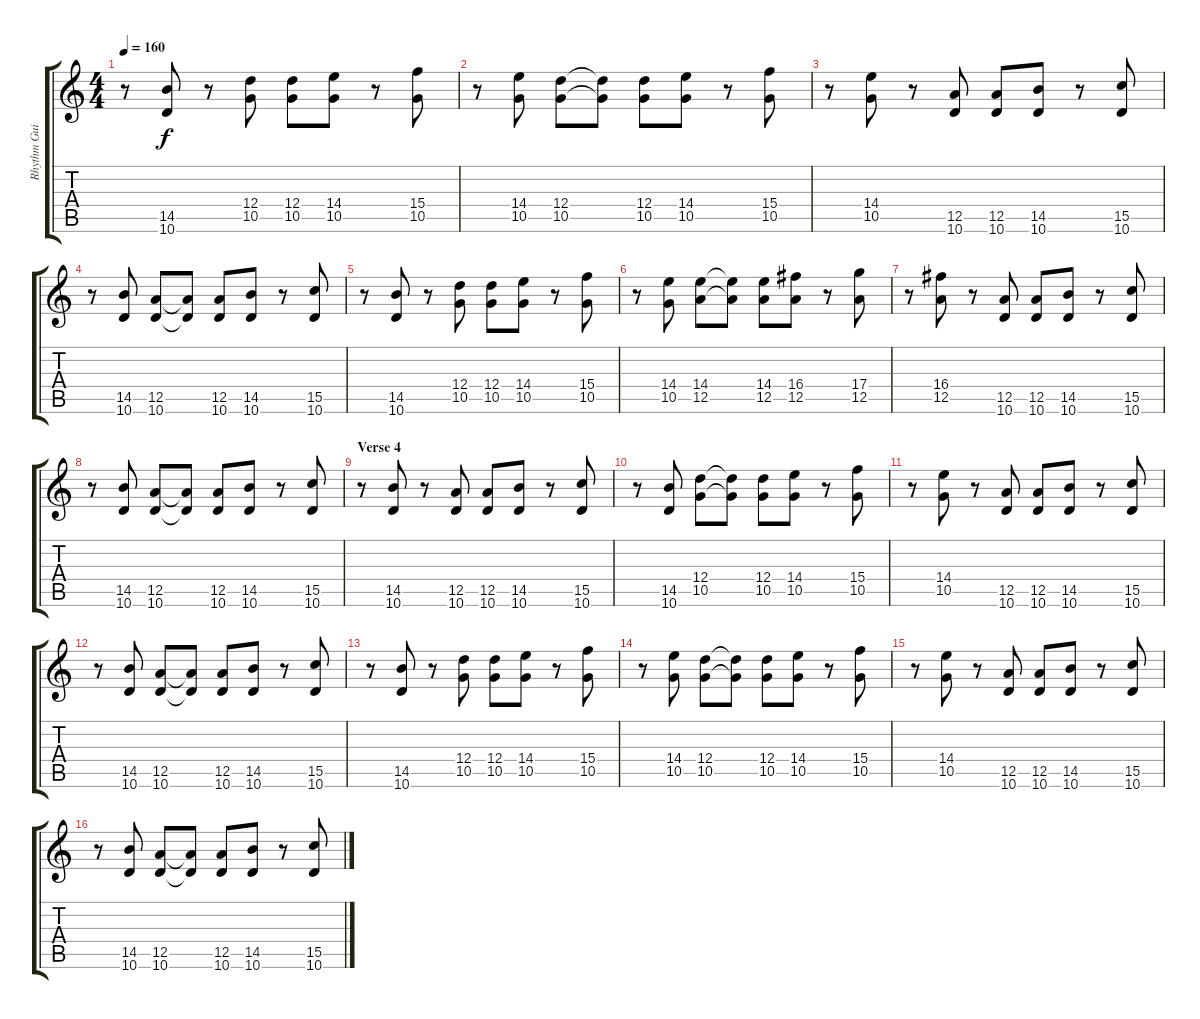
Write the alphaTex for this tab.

\track ("Rhythm Guitar" "Rhythm Gui") {instrument electricguitarmuted}
\staff {score tabs}
\tuning (E4 B3 G3 D3 A2 E2) {hide}
\ts (4 4)
\tempo 160
\clef g2
\ks c
r.8{dy f} (14.5 10.6).8 r.8 (12.4 10.5).8 (12.4 10.5).8 (14.4 10.5).8 r.8 (15.4 10.5).8 |
r.8 (14.4 10.5).8 (12.4 10.5).8 (12.4{t} 10.5{t}).8 (12.4 10.5).8 (14.4 10.5).8 r.8 (15.4 10.5).8 |
r.8 (14.4 10.5).8 r.8 (12.5 10.6).8 (12.5 10.6).8 (14.5 10.6).8 r.8 (15.5 10.6).8 |
r.8 (14.5 10.6).8 (12.5 10.6).8 (12.5{t} 10.6{t}).8 (12.5 10.6).8 (14.5 10.6).8 r.8 (15.5 10.6).8 |
r.8 (14.5 10.6).8 r.8 (12.4 10.5).8 (12.4 10.5).8 (14.4 10.5).8 r.8 (15.4 10.5).8 |
r.8 (14.4 10.5).8 (14.4 12.5).8 (14.4{t} 12.5{t}).8 (14.4 12.5).8 (16.4 12.5).8 r.8 (17.4 12.5).8 |
r.8 (16.4 12.5).8 r.8 (12.5 10.6).8 (12.5 10.6).8 (14.5 10.6).8 r.8 (15.5 10.6).8 |
r.8 (14.5 10.6).8 (12.5 10.6).8 (12.5{t} 10.6{t}).8 (12.5 10.6).8 (14.5 10.6).8 r.8 (15.5 10.6).8 |
\section ("" "Verse 4")
r.8 (14.5 10.6).8 r.8 (12.5 10.6).8 (12.5 10.6).8 (14.5 10.6).8 r.8 (15.5 10.6).8 |
r.8 (14.5 10.6).8 (12.4 10.5).8 (12.4{t} 10.5{t}).8 (12.4 10.5).8 (14.4 10.5).8 r.8 (15.4 10.5).8 |
r.8 (14.4 10.5).8 r.8 (12.5 10.6).8 (12.5 10.6).8 (14.5 10.6).8 r.8 (15.5 10.6).8 |
r.8 (14.5 10.6).8 (12.5 10.6).8 (12.5{t} 10.6{t}).8 (12.5 10.6).8 (14.5 10.6).8 r.8 (15.5 10.6).8 |
r.8 (14.5 10.6).8 r.8 (12.4 10.5).8 (12.4 10.5).8 (14.4 10.5).8 r.8 (15.4 10.5).8 |
r.8 (14.4 10.5).8 (12.4 10.5).8 (12.4{t} 10.5{t}).8 (12.4 10.5).8 (14.4 10.5).8 r.8 (15.4 10.5).8 |
r.8 (14.4 10.5).8 r.8 (12.5 10.6).8 (12.5 10.6).8 (14.5 10.6).8 r.8 (15.5 10.6).8 |
r.8 (14.5 10.6).8 (12.5 10.6).8 (12.5{t} 10.6{t}).8 (12.5 10.6).8 (14.5 10.6).8 r.8 (15.5 10.6).8
